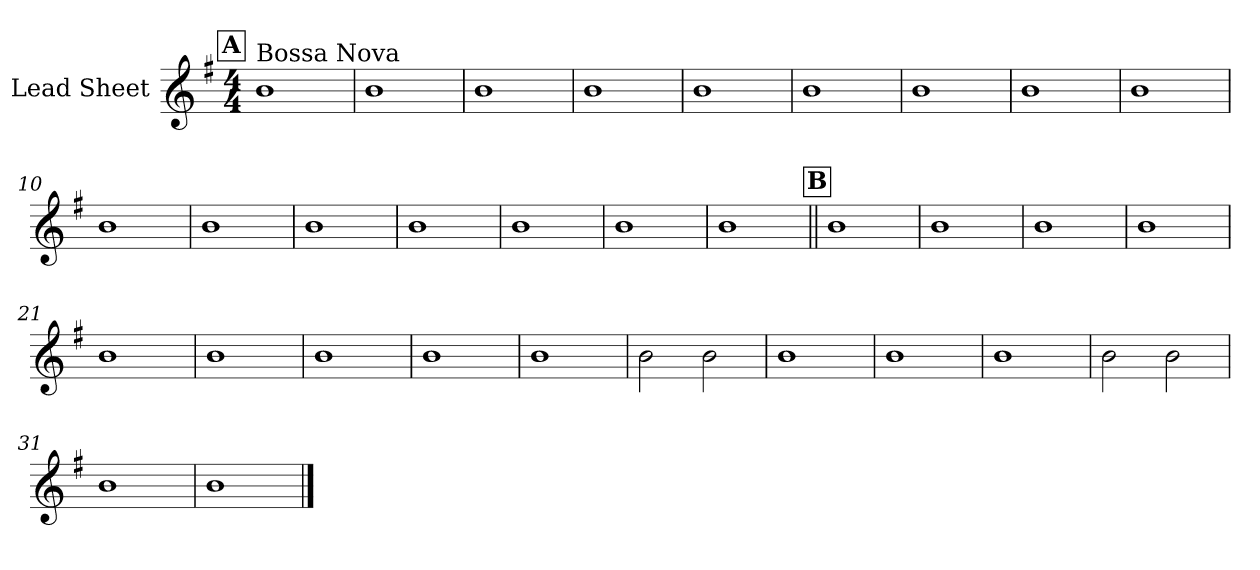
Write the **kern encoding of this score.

**kern
*part1
*staff1
*I"Lead Sheet
*clefG2
*k[f#]
*G:
*M4/4
!!LO:REH:place=s1:a:fs=14:t=A
=1
!LO:TX:a:t=Bossa Nova
1b
=2
1b
=3
1b
=4
1b
!!LO:LB:g=z
=5
1b
=6
1b
=7
1b
=8
1b
!!LO:LB:g=z
=9
1b
=10
1b
=11
1b
=12
1b
!!LO:LB:g=z
=13
1b
=14
1b
=15
1b
=16
1b
!!LO:LB:g=z
!!LO:REH:place=s1:a:fs=14:t=B
=17||
1b
=18
1b
=19
1b
=20
1b
!!LO:LB:g=z
=21
1b
=22
1b
=23
1b
=24
1b
!!LO:LB:g=z
=25
1b
=26
2b\
2b\
=27
1b
=28
1b
!!LO:LB:g=z
=29
1b
=30
2b\
2b\
=31
1b
=32
1b
==
*-
